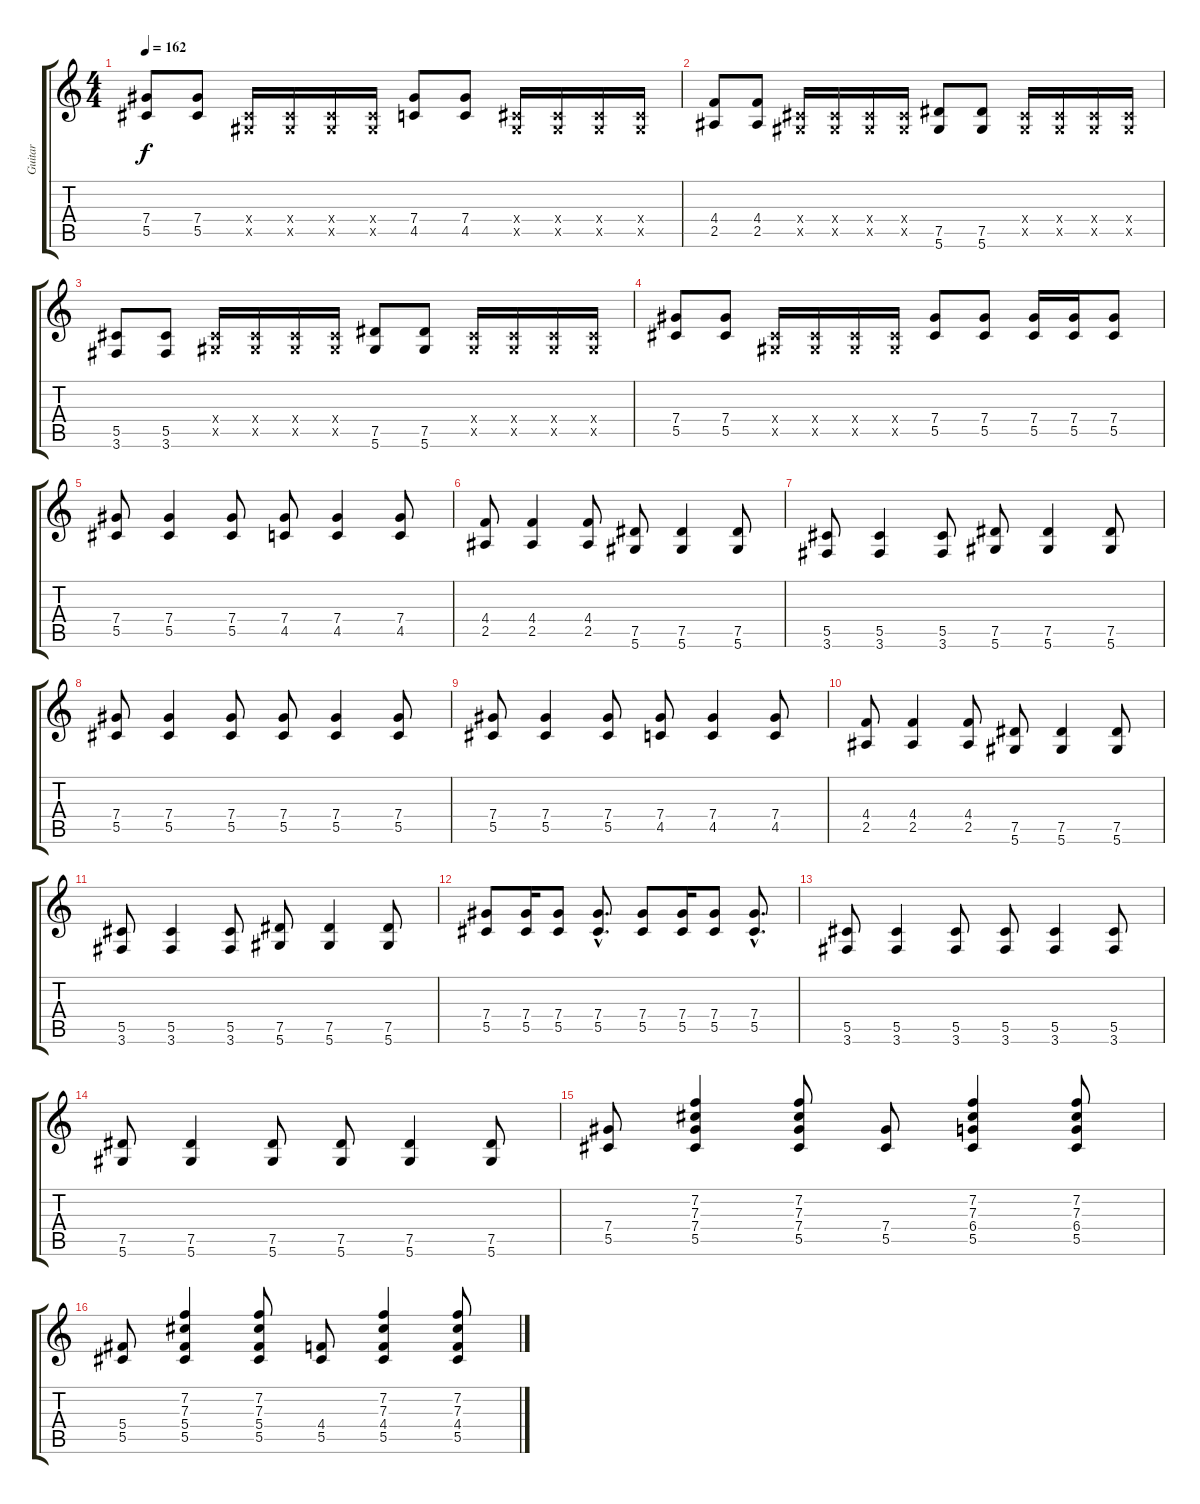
\track ("Guitar" "Guitar") {instrument overdrivenguitar}
\staff {score tabs}
\tuning (Eb4 Bb3 Gb3 Db3 Ab2 Eb2) {hide}
\ts (4 4)
\tempo 162
\clef g2
\ks c
(7.4 5.5).8{dy f} (7.4 5.5).8 (0.4{x} 0.5{x}).16 (0.4{x} 0.5{x}).16 (0.4{x} 0.5{x}).16 (0.4{x} 0.5{x}).16 (7.4 4.5).8 (7.4 4.5).8 (0.4{x} 0.5{x}).16 (0.4{x} 0.5{x}).16 (0.4{x} 0.5{x}).16 (0.4{x} 0.5{x}).16 |
(4.4 2.5).8 (4.4 2.5).8 (0.4{x} 0.5{x}).16 (0.4{x} 0.5{x}).16 (0.4{x} 0.5{x}).16 (0.4{x} 0.5{x}).16 (7.5 5.6).8 (7.5 5.6).8 (0.4{x} 0.5{x}).16 (0.4{x} 0.5{x}).16 (0.4{x} 0.5{x}).16 (0.4{x} 0.5{x}).16 |
(5.5 3.6).8 (5.5 3.6).8 (0.4{x} 0.5{x}).16 (0.4{x} 0.5{x}).16 (0.4{x} 0.5{x}).16 (0.4{x} 0.5{x}).16 (7.5 5.6).8 (7.5 5.6).8 (0.4{x} 0.5{x}).16 (0.4{x} 0.5{x}).16 (0.4{x} 0.5{x}).16 (0.4{x} 0.5{x}).16 |
(7.4 5.5).8 (7.4 5.5).8 (0.4{x} 0.5{x}).16 (0.4{x} 0.5{x}).16 (0.4{x} 0.5{x}).16 (0.4{x} 0.5{x}).16 (7.4 5.5).8 (7.4 5.5).8 (7.4 5.5).16 (7.4 5.5).16 (7.4 5.5).8 |
(7.4 5.5).8 (7.4 5.5).4 (7.4 5.5).8 (7.4 4.5).8 (7.4 4.5).4 (7.4 4.5).8 |
(4.4 2.5).8 (4.4 2.5).4 (4.4 2.5).8 (7.5 5.6).8 (7.5 5.6).4 (7.5 5.6).8 |
(5.5 3.6).8 (5.5 3.6).4 (5.5 3.6).8 (7.5 5.6).8 (7.5 5.6).4 (7.5 5.6).8 |
(7.4 5.5).8 (7.4 5.5).4 (7.4 5.5).8 (7.4 5.5).8 (7.4 5.5).4 (7.4 5.5).8 |
(7.4 5.5).8 (7.4 5.5).4 (7.4 5.5).8 (7.4 4.5).8 (7.4 4.5).4 (7.4 4.5).8 |
(4.4 2.5).8 (4.4 2.5).4 (4.4 2.5).8 (7.5 5.6).8 (7.5 5.6).4 (7.5 5.6).8 |
(5.5 3.6).8 (5.5 3.6).4 (5.5 3.6).8 (7.5 5.6).8 (7.5 5.6).4 (7.5 5.6).8 |
(7.4 5.5).8 (7.4 5.5).16 (7.4 5.5).8 (7.4{hac} 5.5{hac}).8{d} (7.4 5.5).8 (7.4 5.5).16 (7.4 5.5).8 (7.4{hac} 5.5{hac}).8{d} |
(5.5 3.6).8 (5.5 3.6).4 (5.5 3.6).8 (5.5 3.6).8 (5.5 3.6).4 (5.5 3.6).8 |
(7.5 5.6).8 (7.5 5.6).4 (7.5 5.6).8 (7.5 5.6).8 (7.5 5.6).4 (7.5 5.6).8 |
(7.4 5.5).8 (7.2 7.3 7.4 5.5).4 (7.2 7.3 7.4 5.5).8 (7.4 5.5).8 (7.2 7.3 6.4 5.5).4 (7.2 7.3 6.4 5.5).8 |
(5.4 5.5).8 (7.2 7.3 5.4 5.5).4 (7.2 7.3 5.4 5.5).8 (4.4 5.5).8 (7.2 7.3 4.4 5.5).4 (7.2 7.3 4.4 5.5).8
